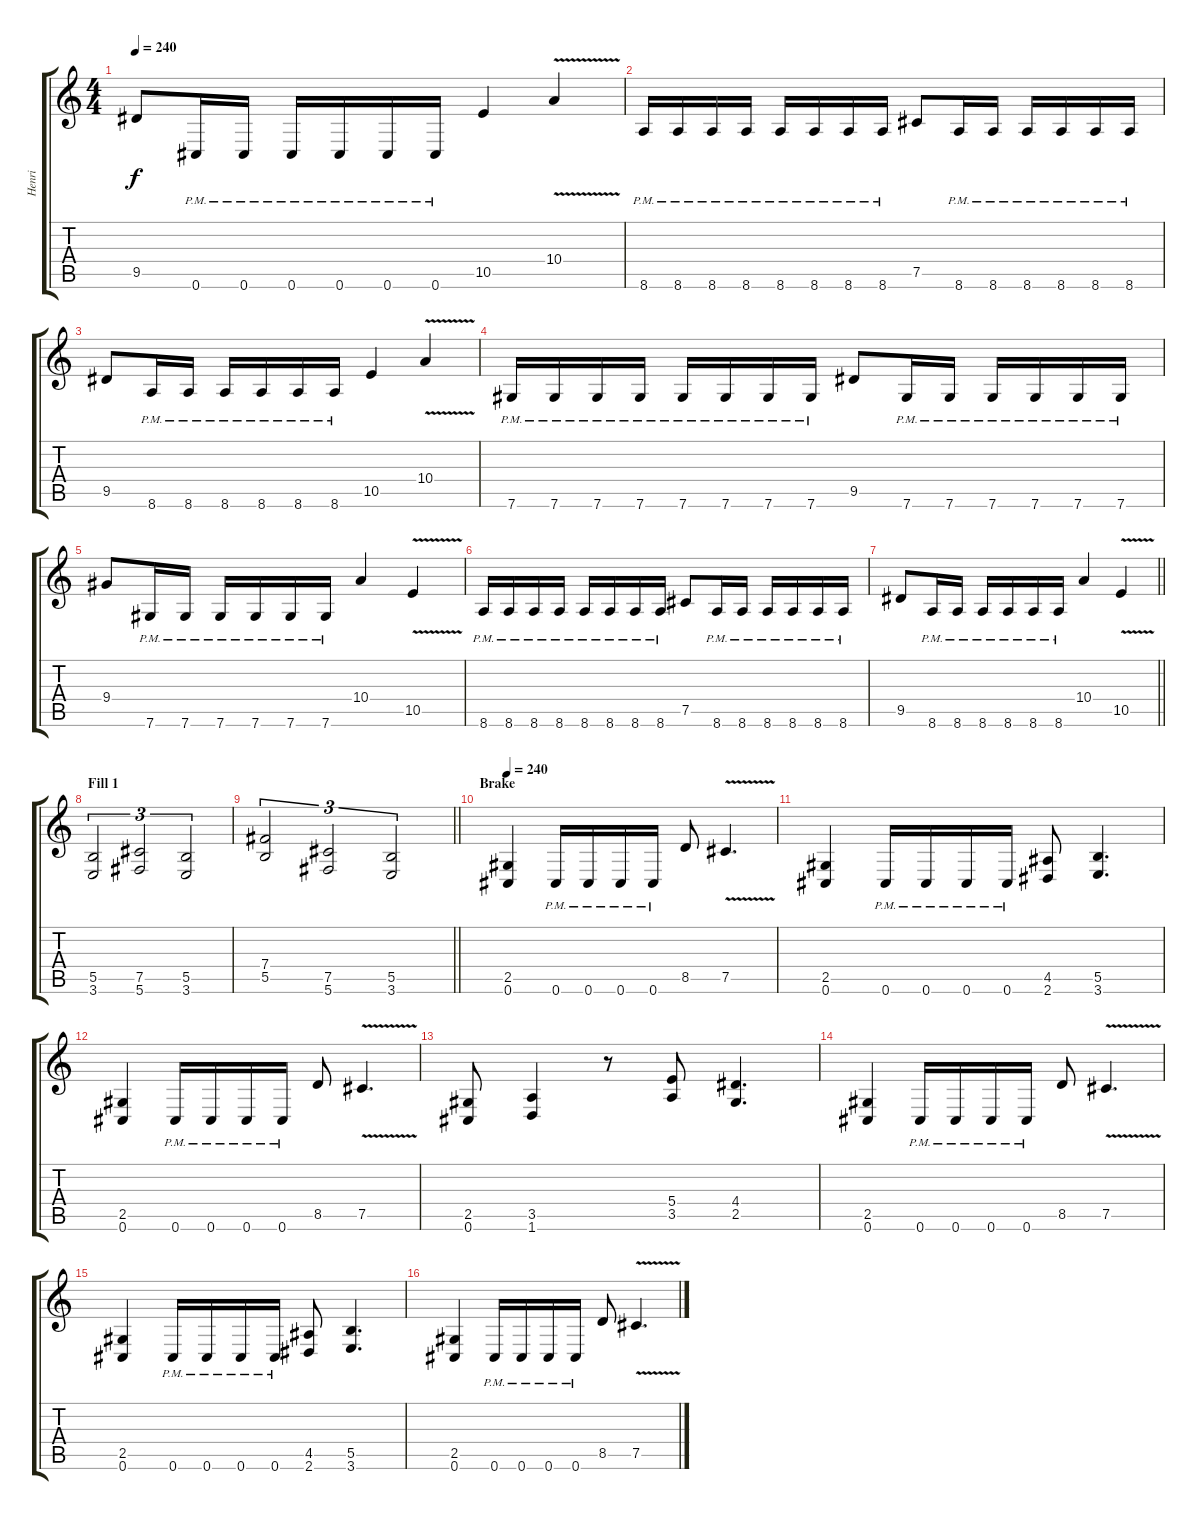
\track ("Henri" "Henri") {instrument distortionguitar}
\staff {score tabs}
\tuning (Db4 Ab3 E3 B2 Gb2 Db2) {hide}
\ts (4 4)
\tempo 240
\clef g2
\ks c
9.5.8{dy f} 0.6{pm}.16 0.6{pm}.16 0.6{pm}.16 0.6{pm}.16 0.6{pm}.16 0.6{pm}.16 10.5.4 10.4{v}.4 |
8.6{pm}.16 8.6{pm}.16 8.6{pm}.16 8.6{pm}.16 8.6{pm}.16 8.6{pm}.16 8.6{pm}.16 8.6{pm}.16 7.5.8 8.6{pm}.16 8.6{pm}.16 8.6{pm}.16 8.6{pm}.16 8.6{pm}.16 8.6{pm}.16 |
9.5.8 8.6{pm}.16 8.6{pm}.16 8.6{pm}.16 8.6{pm}.16 8.6{pm}.16 8.6{pm}.16 10.5.4 10.4{v}.4 |
7.6{pm}.16 7.6{pm}.16 7.6{pm}.16 7.6{pm}.16 7.6{pm}.16 7.6{pm}.16 7.6{pm}.16 7.6{pm}.16 9.5.8 7.6{pm}.16 7.6{pm}.16 7.6{pm}.16 7.6{pm}.16 7.6{pm}.16 7.6{pm}.16 |
9.4.8 7.6{pm}.16 7.6{pm}.16 7.6{pm}.16 7.6{pm}.16 7.6{pm}.16 7.6{pm}.16 10.4.4 10.5{v}.4 |
8.6{pm}.16 8.6{pm}.16 8.6{pm}.16 8.6{pm}.16 8.6{pm}.16 8.6{pm}.16 8.6{pm}.16 8.6{pm}.16 7.5.8 8.6{pm}.16 8.6{pm}.16 8.6{pm}.16 8.6{pm}.16 8.6{pm}.16 8.6{pm}.16 |
\barLineRight lightlight
9.5.8 8.6{pm}.16 8.6{pm}.16 8.6{pm}.16 8.6{pm}.16 8.6{pm}.16 8.6{pm}.16 10.4.4 10.5{v}.4 |
\section ("" "Fill 1")
(5.5 3.6).2{tu (3 2)} (7.5 5.6).2{tu (3 2)} (5.5 3.6).2{tu (3 2)} |
\barLineRight lightlight
(7.4 5.5).2{tu (3 2)} (7.5 5.6).2{tu (3 2)} (5.5 3.6).2{tu (3 2)} |
\section ("" "Brake")
\tempo 240
(2.5 0.6).4 0.6{pm}.16 0.6{pm}.16 0.6{pm}.16 0.6{pm}.16 8.5.8 7.5{v}.4{d} |
(2.5 0.6).4 0.6{pm}.16 0.6{pm}.16 0.6{pm}.16 0.6{pm}.16 (4.5 2.6).8 (5.5 3.6).4{d} |
(2.5 0.6).4 0.6{pm}.16 0.6{pm}.16 0.6{pm}.16 0.6{pm}.16 8.5.8 7.5{v}.4{d} |
(2.5 0.6).8 (3.5 1.6).4 r.8 (5.4 3.5).8 (4.4 2.5).4{d} |
(2.5 0.6).4 0.6{pm}.16 0.6{pm}.16 0.6{pm}.16 0.6{pm}.16 8.5.8 7.5{v}.4{d} |
(2.5 0.6).4 0.6{pm}.16 0.6{pm}.16 0.6{pm}.16 0.6{pm}.16 (4.5 2.6).8 (5.5 3.6).4{d} |
(2.5 0.6).4 0.6{pm}.16 0.6{pm}.16 0.6{pm}.16 0.6{pm}.16 8.5.8 7.5{v}.4{d}
